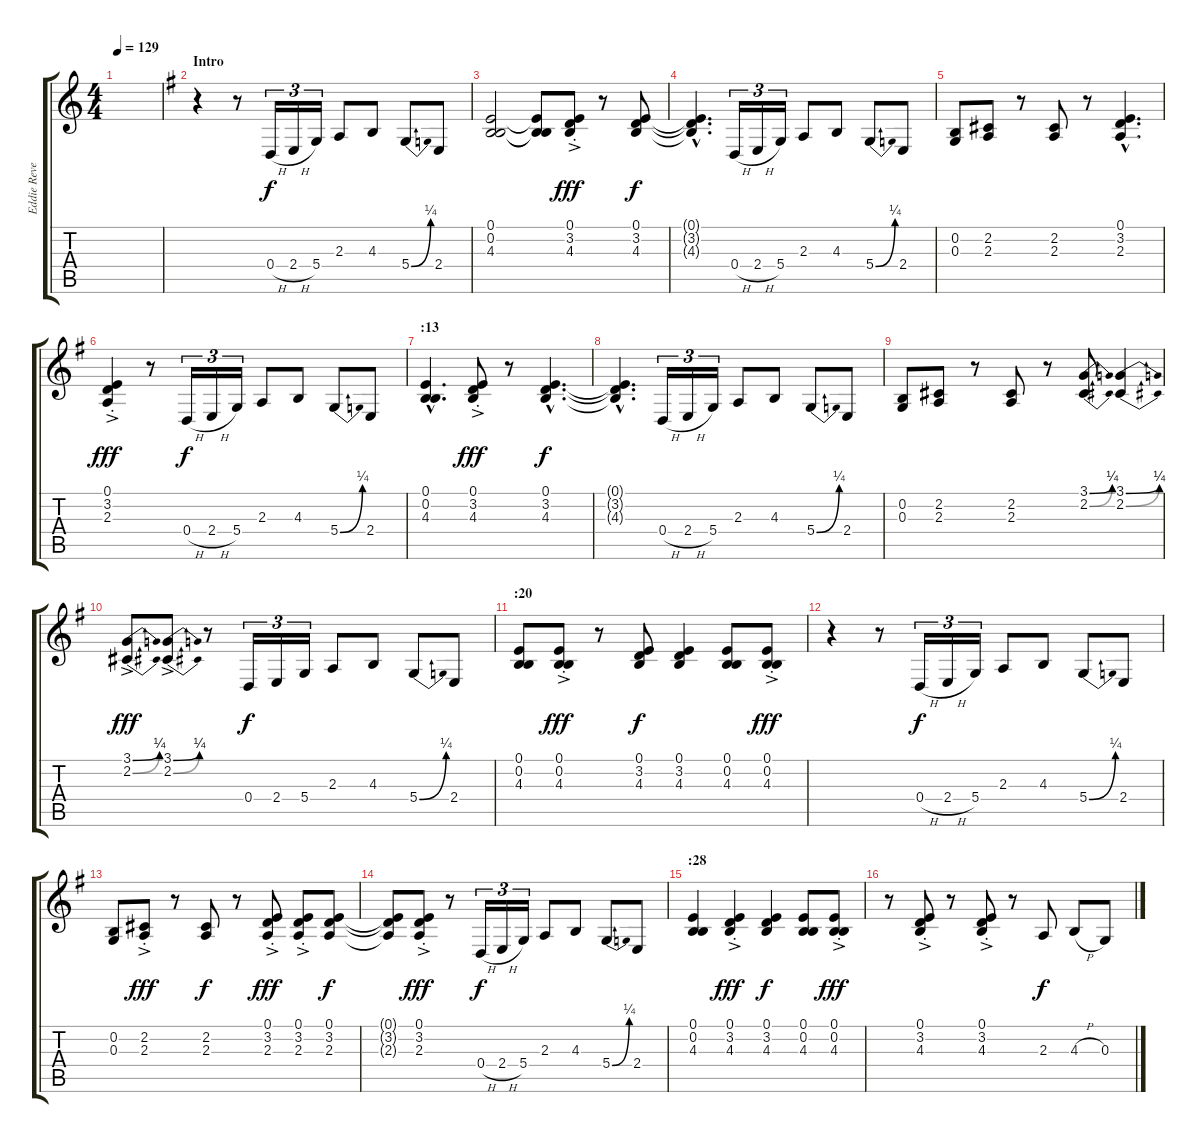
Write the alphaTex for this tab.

\track ("Eddie Reverb" "Eddie Reve") {instrument violin}
\staff {score tabs}
\tuning (E4 B3 G3 D3 A2 E2) {hide}
\ts (4 4)
\tempo 129
\clef g2
\ks c
|
\section ("" "Intro")
\ks eminor
r.4 r.8 0.4{h}.16{tu (3 2)} 2.4{h}.16{tu (3 2)} 5.4.16{tu (3 2)} 2.3.8 4.3.8 5.4{be (bend 0 0 60 1)}.8 2.4.8 |
(0.1 0.2 4.3).2 (0.1{t} 0.2{t} 4.3{t}).8 (0.1{ac st} 3.2{ac st} 4.3{ac st}).8{dy fff} r.8 (0.1 3.2 4.3).8{dy f} |
(0.1{hac t} 3.2{hac t} 4.3{hac t}).4{d} 0.4{h}.16{tu (3 2)} 2.4{h}.16{tu (3 2)} 5.4.16{tu (3 2)} 2.3.8 4.3.8 5.4{be (bend 0 0 60 1)}.8 2.4.8 |
(0.2 0.3).8 (2.2 2.3).8 r.8 (2.2 2.3).8 r.8 (0.1{hac} 3.2{hac} 2.3{hac}).4{d} |
(0.1{ac st} 3.2{ac st} 2.3{ac st}).4{dy fff} r.8 0.4{h}.16{tu (3 2) dy f} 2.4{h}.16{tu (3 2)} 5.4.16{tu (3 2)} 2.3.8 4.3.8 5.4{be (bend 0 0 60 1)}.8 2.4.8 |
\section ("" ":13")
(0.1{hac} 0.2{hac} 4.3{hac}).4{d} (0.1{ac st} 3.2{ac st} 4.3{ac st}).8{dy fff} r.8 (0.1{hac} 3.2{hac} 4.3{hac}).4{d dy f} |
(0.1{hac t} 3.2{hac t} 4.3{hac t}).4{d} 0.4{h}.16{tu (3 2)} 2.4{h}.16{tu (3 2)} 5.4.16{tu (3 2)} 2.3.8 4.3.8 5.4{be (bend 0 0 60 1)}.8 2.4.8 |
(0.2 0.3).8 (2.2 2.3).8 r.8 (2.2 2.3).8 r.8 (3.1{be (bend 0 0 60 1)} 2.2{be (bend 0 0 60 1)}).8 (3.1{be (bend 0 0 60 1)} 2.2{be (bend 0 0 60 1)}).4 |
(3.1{be (bend 0 0 60 1) ac} 2.2{be (bend 0 0 60 1) ac}).8{dy fff} (3.1{be (bend 0 0 60 1) ac} 2.2{be (bend 0 0 60 1) ac}).8 r.8 0.4.16{tu (3 2) dy f} 2.4.16{tu (3 2)} 5.4.16{tu (3 2)} 2.3.8 4.3.8 5.4{be (bend 0 0 60 1)}.8 2.4.8 |
\section ("" ":20")
(0.1 0.2 4.3).8 (0.1{ac st} 0.2{ac st} 4.3{ac st}).8{dy fff} r.8 (0.1 3.2 4.3).8{dy f} (0.1 3.2 4.3).4 (0.1 0.2 4.3).8 (0.1{ac st} 0.2{ac st} 4.3{ac st}).8{dy fff} |
r.4 r.8 0.4{h}.16{tu (3 2) dy f} 2.4{h}.16{tu (3 2)} 5.4.16{tu (3 2)} 2.3.8 4.3.8 5.4{be (bend 0 0 60 1)}.8 2.4.8 |
(0.2 0.3).8 (2.2{ac st} 2.3{ac st}).8{dy fff} r.8 (2.2 2.3).8{dy f} r.8 (0.1{ac st} 3.2{ac st} 2.3{ac st}).8{dy fff} (0.1{ac st} 3.2{ac st} 2.3{ac st}).8 (0.1 3.2 2.3).8{dy f} |
(0.1{t} 3.2{t} 2.3{t}).8 (0.1{ac st} 3.2{ac st} 2.3{ac st}).8{dy fff} r.8 0.4{h}.16{tu (3 2) dy f} 2.4{h}.16{tu (3 2)} 5.4.16{tu (3 2)} 2.3.8 4.3.8 5.4{be (bend 0 0 60 1)}.8 2.4.8 |
\section ("" ":28")
(0.1 0.2 4.3).4 (0.1{ac st} 3.2{ac st} 4.3{ac st}).4{dy fff} (0.1 3.2 4.3).4{dy f} (0.1 0.2 4.3).8 (0.1{ac st} 0.2{ac st} 4.3{ac st}).8{dy fff} |
r.8 (0.1{ac st} 3.2{ac st} 4.3{ac st}).8 r.8 (0.1{ac st} 3.2{ac st} 4.3{ac st}).8 r.8 2.3.8{dy f} 4.3{h}.8 0.3.8
